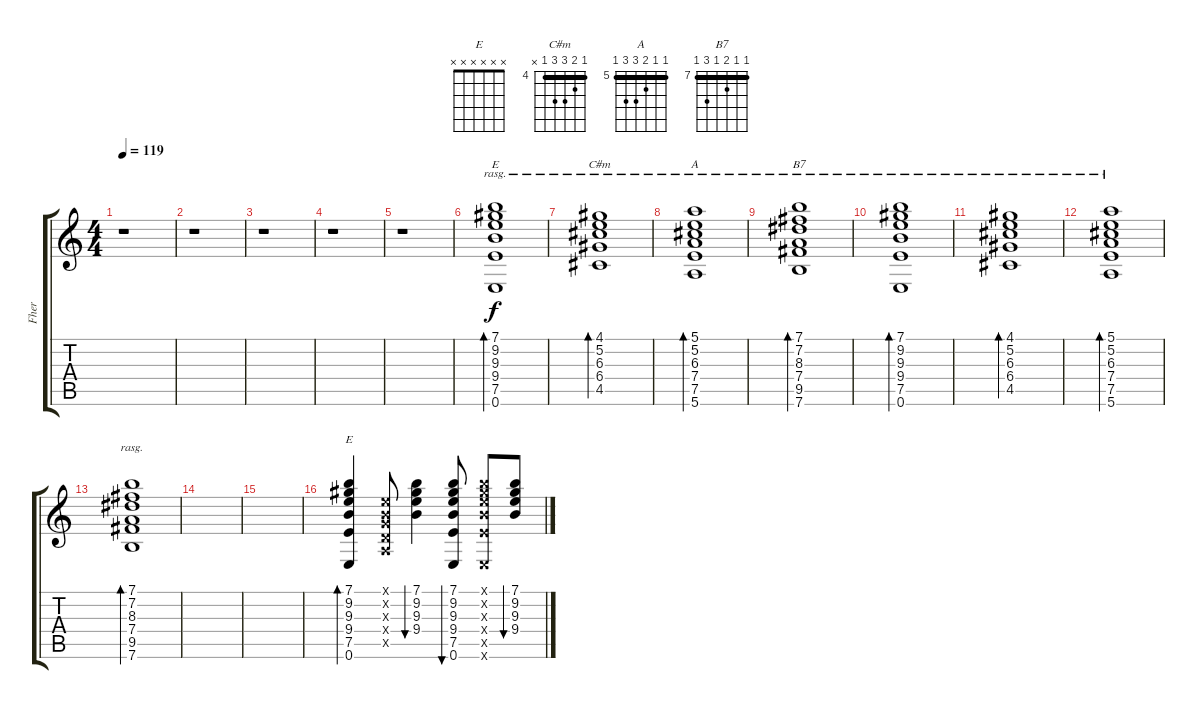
\track ("Fher" "Fher") {instrument acousticguitarsteel}
\staff {score tabs}
\tuning (E4 B3 G3 D3 A2 E2) {hide}
\chord ("E" 7 9 9 9 7 0) {firstfret 7 barre 7}
\chord ("C#m" 4 5 6 6 4 x) {firstfret 4 barre 4}
\chord ("A" 5 5 6 7 7 5) {firstfret 5 barre 5}
\chord ("B7" 7 7 8 7 9 7) {firstfret 7 barre 7}
\chord ("E" x x x x x x)
\ts (4 4)
\tempo 119
\clef g2
\ks c
r.1{txt "" dy f instrument acousticguitarsteel} |
r.1 |
r.1 |
r.1 |
r.1 |
(7.1 9.2 9.3 9.4 7.5 0.6).1{bd 120 ch "E" rasg ii} |
(4.1 5.2 6.3 6.4 4.5).1{bd 120 ch "C#m" rasg ii} |
(5.1 5.2 6.3 7.4 7.5 5.6).1{bd 120 ch "A" rasg ii} |
(7.1 7.2 8.3 7.4 9.5 7.6).1{bd 120 ch "B7" rasg ii} |
(7.1 9.2 9.3 9.4 7.5 0.6).1{bd 120 rasg ii} |
(4.1 5.2 6.3 6.4 4.5).1{bd 120 rasg ii} |
(5.1 5.2 6.3 7.4 7.5 5.6).1{bd 120 rasg ii} |
(7.1 7.2 8.3 7.4 9.5 7.6).1{bd 120 rasg ii} |
|
|
(7.1 9.2 9.3 9.4 7.5 0.6).4{bd 60 ch "E"} (0.1{x} 0.2{x} 0.3{x} 0.4{x} 0.5{x}).8 (7.1 9.2 9.3 9.4).4{bu 60} (7.1 9.2 9.3 9.4 7.5 0.6).8{bu 60} (7.1{x} 9.2{x} 9.3{x} 9.4{x} 7.5{x} 0.6{x}).8 (7.1 9.2 9.3 9.4).8{bu 30}
